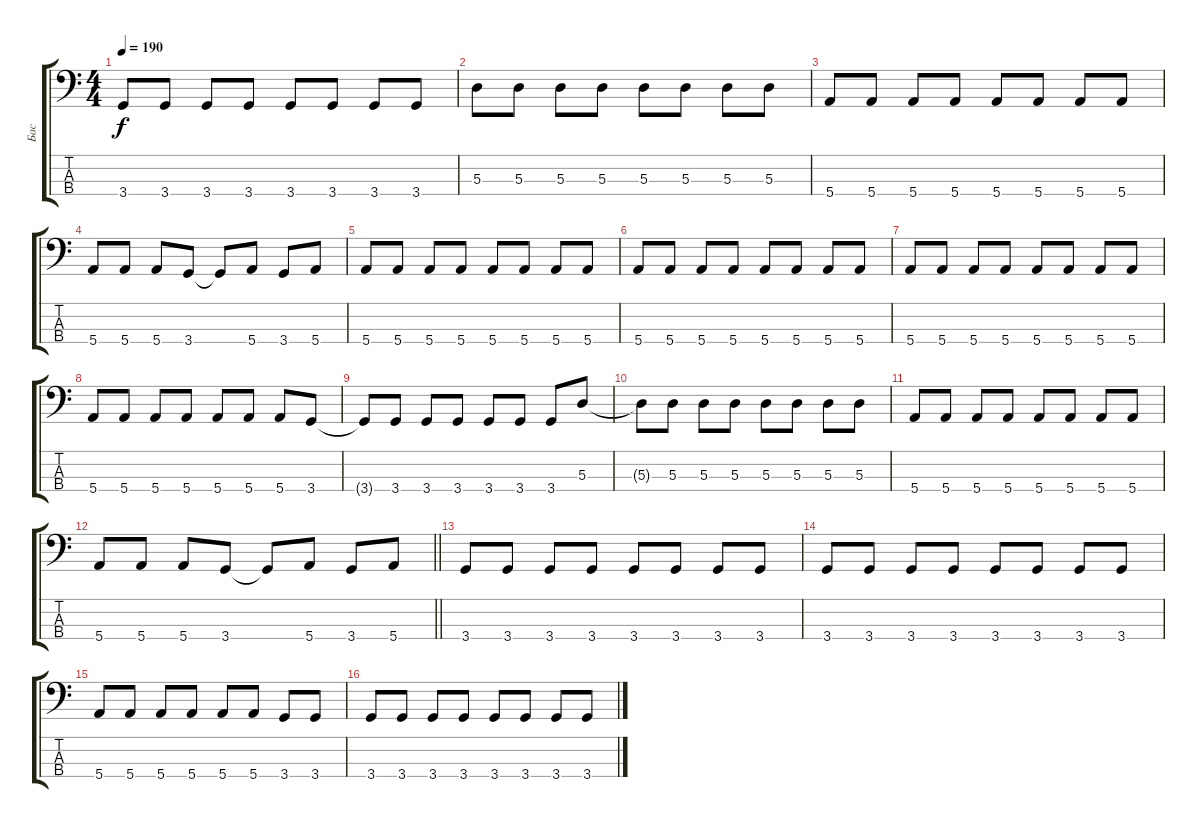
\track ("Бас" "Бас") {instrument electricbassfinger}
\staff {score tabs}
\tuning (G2 D2 A1 E1) {hide}
\ts (4 4)
\tempo 190
\clef f4
\ks c
3.4.8{dy f} 3.4.8 3.4.8 3.4.8 3.4.8 3.4.8 3.4.8 3.4.8 |
5.3.8 5.3.8 5.3.8 5.3.8 5.3.8 5.3.8 5.3.8 5.3.8 |
5.4.8 5.4.8 5.4.8 5.4.8 5.4.8 5.4.8 5.4.8 5.4.8 |
5.4.8 5.4.8 5.4.8 3.4.8 3.4{t}.8 5.4.8 3.4.8 5.4.8 |
5.4.8 5.4.8 5.4.8 5.4.8 5.4.8 5.4.8 5.4.8 5.4.8 |
5.4.8 5.4.8 5.4.8 5.4.8 5.4.8 5.4.8 5.4.8 5.4.8 |
5.4.8 5.4.8 5.4.8 5.4.8 5.4.8 5.4.8 5.4.8 5.4.8 |
5.4.8 5.4.8 5.4.8 5.4.8 5.4.8 5.4.8 5.4.8 3.4.8 |
3.4{t}.8 3.4.8 3.4.8 3.4.8 3.4.8 3.4.8 3.4.8 5.3.8 |
5.3{t}.8 5.3.8 5.3.8 5.3.8 5.3.8 5.3.8 5.3.8 5.3.8 |
5.4.8 5.4.8 5.4.8 5.4.8 5.4.8 5.4.8 5.4.8 5.4.8 |
\barLineRight lightlight
5.4.8 5.4.8 5.4.8 3.4.8 3.4{t}.8 5.4.8 3.4.8 5.4.8 |
3.4.8 3.4.8 3.4.8 3.4.8 3.4.8 3.4.8 3.4.8 3.4.8 |
3.4.8 3.4.8 3.4.8 3.4.8 3.4.8 3.4.8 3.4.8 3.4.8 |
5.4.8 5.4.8 5.4.8 5.4.8 5.4.8 5.4.8 3.4.8 3.4.8 |
3.4.8 3.4.8 3.4.8 3.4.8 3.4.8 3.4.8 3.4.8 3.4.8
